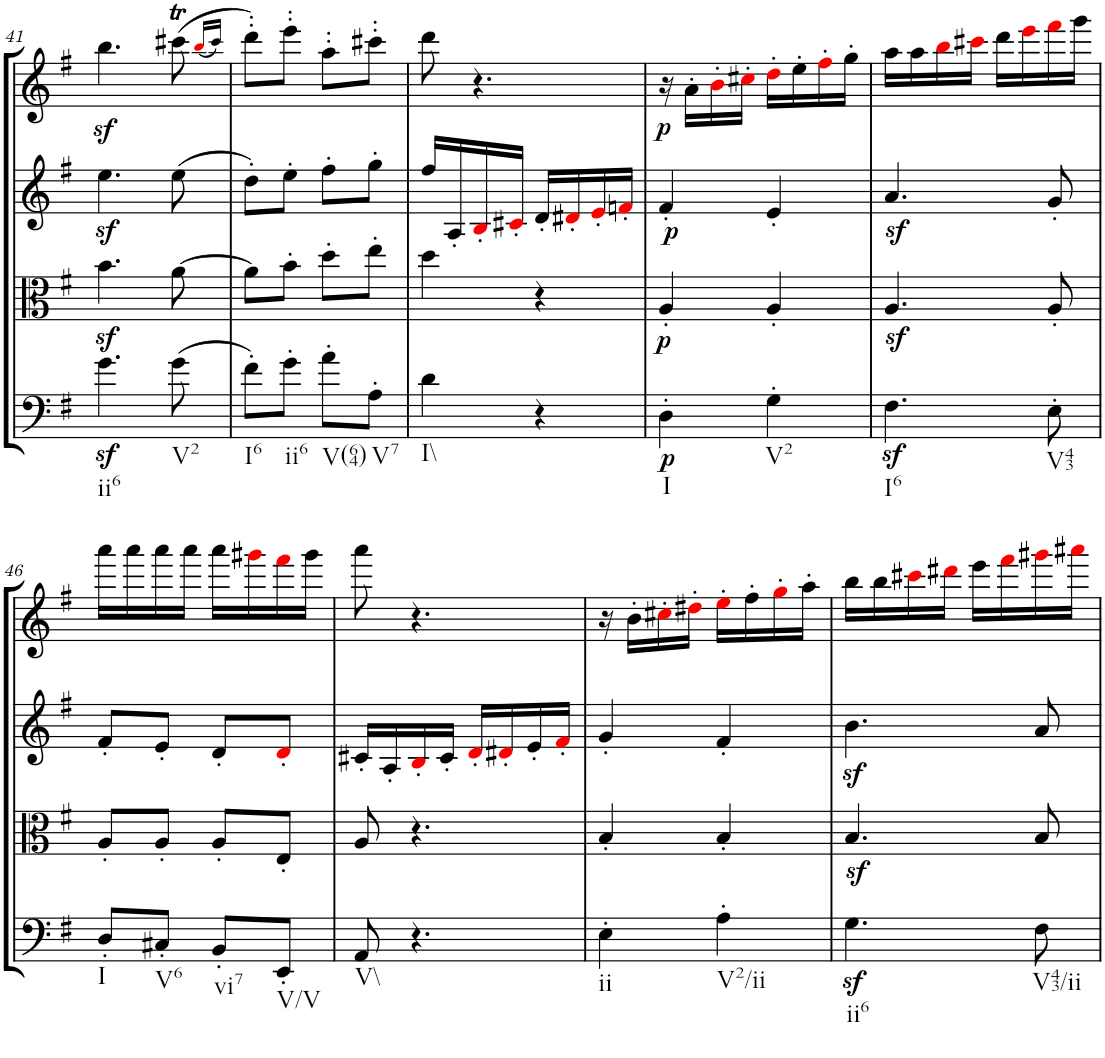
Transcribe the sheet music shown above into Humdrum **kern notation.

**kern	**dynam	**kern	**dynam	**kern	**dynam	**kern	**dynam
*part4	*part4	*part3	*part3	*part2	*part2	*part1	*part1
*staff4	*staff4	*staff3	*staff3	*staff2	*staff2	*staff1	*staff1
*I"Cello	*	*I"Viola	*	*I"2nd Violin	*	*I"1st Violin	*
*	*	*I'Vla	*	*I'Vln	*	*I'Vln	*
!!LO:PB:g=z
*clefF4	*	*clefC3	*	*clefG2	*	*clefG2	*
*k[f#]	*	*k[f#]	*	*k[f#]	*	*k[f#]	*
*G:	*	*G:	*	*G:	*	*G:	*
*M2/4	*	*M2/4	*	*M2/4	*	*M2/4	*
=41	=41	=41	=41	=41	=41	=41	=41
!LO:TX:b:t=ii6	!	!	!	!	!	!	!
4.gz<\	.	4.bz<\	.	4.eez<\	.	4.bbz<\	.
!LO:TX:b:t=V2	!	!	!	!	!	!	!
(8g\	.	[8a\	.	(8ee\	.	(8ccc#Xt\	.
.	.	.	.	.	.	(16qbbi/LL	.
.	.	.	.	.	.	16qccc#/JJ)	.
=42	=42	=42	=42	=42	=42	=42	=42
!LO:TX:b:t=I6	!	!	!	!	!	!	!
8f#'\L)	.	8a\L]	.	8dd'\L)	.	8ddd''\L)	.
!LO:TX:b:t=ii6	!	!	!	!	!	!	!
8g'\J	.	8b'\J	.	8ee'\J	.	8eee''\J	.
!LO:TX:b:t=V(64)	!	!	!	!	!	!	!
8a'\L	.	8dd'\L	.	8ff#'\L	.	8aa''\L	.
!LO:TX:b:t=V7	!	!	!	!	!	!	!
8A'\J	.	8ee'\J	.	8gg'\J	.	8ccc#X''\J	.
=43	=43	=43	=43	=43	=43	=43	=43
!LO:TX:b:t=I\\	!	!	!	!	!	!	!
4d\	.	4dd\	.	16ff#/LL	.	8ddd\	.
.	.	.	.	16A'/	.	.	.
.	.	.	.	16B'i/	.	4.r	.
.	.	.	.	16c#X'i/JJ	.	.	.
4r	.	4r	.	16d'/LL	.	.	.
.	.	.	.	16d#X'i/	.	.	.
.	.	.	.	16e'i/	.	.	.
.	.	.	.	16fn'i/JJ	.	.	.
=44	=44	=44	=44	=44	=44	=44	=44
!LO:TX:b:t=I	!	!	!	!	!	!	!
!	!LO:DY:b	!	!LO:DY:b	!	!LO:DY:b	!	!LO:DY:b
4D'\	p	4A'/	p	4f#'/	p	16r	p
.	.	.	.	.	.	16a'\LL	.
.	.	.	.	.	.	16b'i\	.
.	.	.	.	.	.	16cc#X'i\JJ	.
!LO:TX:b:t=V2	!	!	!	!	!	!	!
4G'\	.	4A'/	.	4e'/	.	16dd'i\LL	.
.	.	.	.	.	.	16ee'\	.
.	.	.	.	.	.	16ff#'i\	.
.	.	.	.	.	.	16gg'\JJ	.
=45	=45	=45	=45	=45	=45	=45	=45
!LO:TX:b:t=I6	!	!	!	!	!	!	!
4.F#z<\	.	4.Az</	.	4.az</	.	16aa\LL	.
.	.	.	.	.	.	16aa\	.
.	.	.	.	.	.	16bbi\	.
.	.	.	.	.	.	16ccc#Xi\JJ	.
.	.	.	.	.	.	16ddd\LL	.
.	.	.	.	.	.	16eeei\	.
!LO:TX:b:t=V43	!	!	!	!	!	!	!
8E'\	.	8A'/	.	8g'/	.	16fff#i\	.
.	.	.	.	.	.	16ggg\JJ	.
!!LO:LB:g=z
=46	=46	=46	=46	=46	=46	=46	=46
!LO:TX:b:t=I	!	!	!	!	!	!	!
8D'/L	.	8A'/L	.	8f#'/L	.	16aaa\LL	.
.	.	.	.	.	.	16aaa\	.
!LO:TX:b:t=V6	!	!	!	!	!	!	!
8C#X'/J	.	8A'/J	.	8e'/J	.	16aaa\	.
.	.	.	.	.	.	16aaa\JJ	.
!LO:TX:b:t=vi7	!	!	!	!	!	!	!
8BB'/L	.	8A'/L	.	8d'/L	.	16aaa\LL	.
.	.	.	.	.	.	16ggg#Xi\	.
!LO:TX:b:t=V/V	!	!	!	!	!	!	!
8EE'/J	.	8E'/J	.	8d'i/J	.	16fff#i\	.
.	.	.	.	.	.	16ggg#\JJ	.
=47	=47	=47	=47	=47	=47	=47	=47
!LO:TX:b:t=V\\	!	!	!	!	!	!	!
8AA/	.	8A/	.	16c#X'/LL	.	8aaa\	.
.	.	.	.	16A'/	.	.	.
4.r	.	4.r	.	16B'i/	.	4.r	.
.	.	.	.	16c#'/JJ	.	.	.
.	.	.	.	16d'i/LL	.	.	.
.	.	.	.	16d#X'i/	.	.	.
.	.	.	.	16e'/	.	.	.
.	.	.	.	16f#'i/JJ	.	.	.
=48	=48	=48	=48	=48	=48	=48	=48
!LO:TX:b:t=ii	!	!	!	!	!	!	!
4E'\	.	4B'/	.	4g'/	.	16r	.
.	.	.	.	.	.	16b'\LL	.
.	.	.	.	.	.	16cc#X'i\	.
.	.	.	.	.	.	16dd#X'i\JJ	.
!LO:TX:b:t=V2/ii	!	!	!	!	!	!	!
4A'\	.	4B'/	.	4f#'/	.	16ee'i\LL	.
.	.	.	.	.	.	16ff#'\	.
.	.	.	.	.	.	16gg'i\	.
.	.	.	.	.	.	16aa'\JJ	.
=49	=49	=49	=49	=49	=49	=49	=49
!LO:TX:b:t=ii6	!	!	!	!	!	!	!
4.Gz<\	.	4.Bz</	.	4.bz<\	.	16bb\LL	.
.	.	.	.	.	.	16bb\	.
.	.	.	.	.	.	16ccc#Xi\	.
.	.	.	.	.	.	16ddd#Xi\JJ	.
.	.	.	.	.	.	16eee\LL	.
.	.	.	.	.	.	16fff#i\	.
!LO:TX:b:t=V43/ii	!	!	!	!	!	!	!
8F#\	.	8B/	.	8a/	.	16ggg#Xi\	.
.	.	.	.	.	.	16aaa#Xi\JJ	.
=	=	=	=	=	=	=	=
*-	*-	*-	*-	*-	*-	*-	*-
